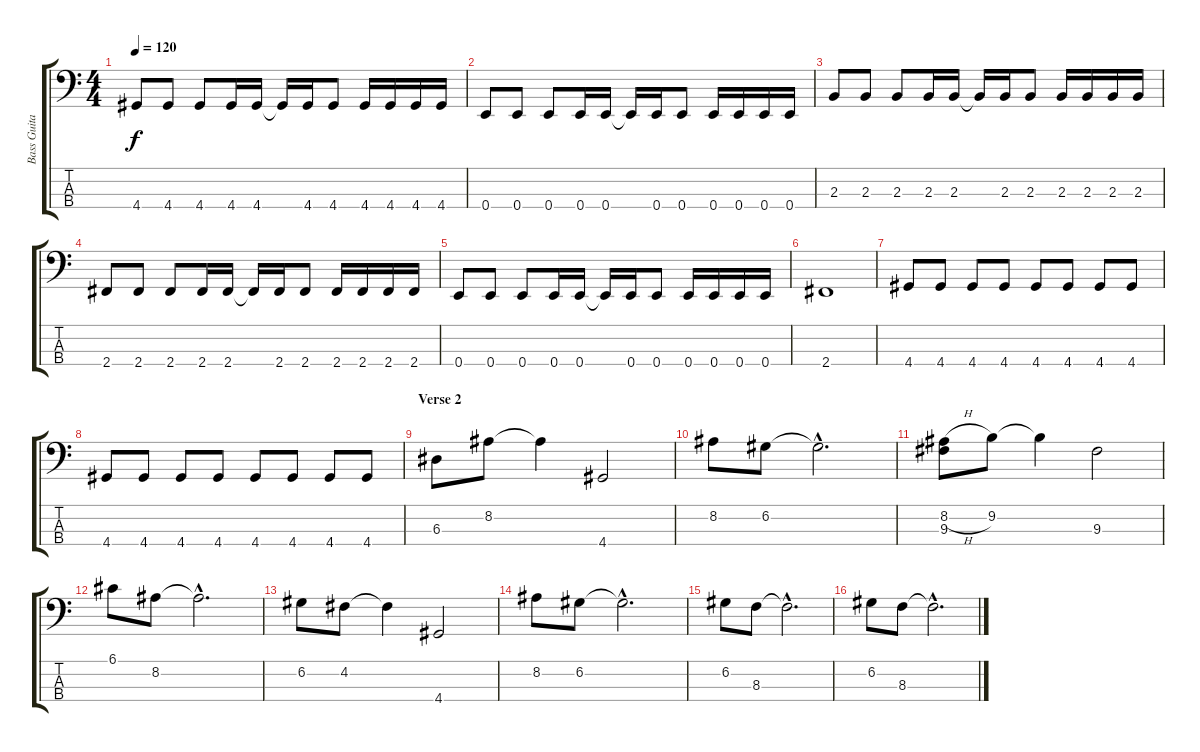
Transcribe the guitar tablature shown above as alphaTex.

\track ("Bass Guitar" "Bass Guita") {instrument electricbasspick}
\staff {score tabs}
\tuning (G2 D2 A1 E1) {hide}
\ts (4 4)
\tempo 120
\clef f4
\ks c
4.4.8{dy f} 4.4.8 4.4.8 4.4.16 4.4.16 4.4{t}.16 4.4.16 4.4.8 4.4.16 4.4.16 4.4.16 4.4.16 |
0.4.8 0.4.8 0.4.8 0.4.16 0.4.16 0.4{t}.16 0.4.16 0.4.8 0.4.16 0.4.16 0.4.16 0.4.16 |
2.3.8 2.3.8 2.3.8 2.3.16 2.3.16 2.3{t}.16 2.3.16 2.3.8 2.3.16 2.3.16 2.3.16 2.3.16 |
2.4.8 2.4.8 2.4.8 2.4.16 2.4.16 2.4{t}.16 2.4.16 2.4.8 2.4.16 2.4.16 2.4.16 2.4.16 |
0.4.8 0.4.8 0.4.8 0.4.16 0.4.16 0.4{t}.16 0.4.16 0.4.8 0.4.16 0.4.16 0.4.16 0.4.16 |
2.4.1 |
4.4.8 4.4.8 4.4.8 4.4.8 4.4.8 4.4.8 4.4.8 4.4.8 |
4.4.8 4.4.8 4.4.8 4.4.8 4.4.8 4.4.8 4.4.8 4.4.8 |
\section ("" "Verse 2")
6.3.8 8.2.8 8.2{t}.4 4.4.2 |
8.2.8 6.2.8 6.2{hac t}.2{d} |
(8.2{h} 9.3).8 9.2.8 9.2{t}.4 9.3.2 |
6.1.8 8.2.8 8.2{hac t}.2{d} |
6.2.8 4.2.8 4.2{t}.4 4.4.2 |
8.2.8 6.2.8 6.2{hac t}.2{d} |
6.2.8 8.3.8 8.3{hac t}.2{d} |
6.2.8 8.3.8 8.3{hac t}.2{d}
